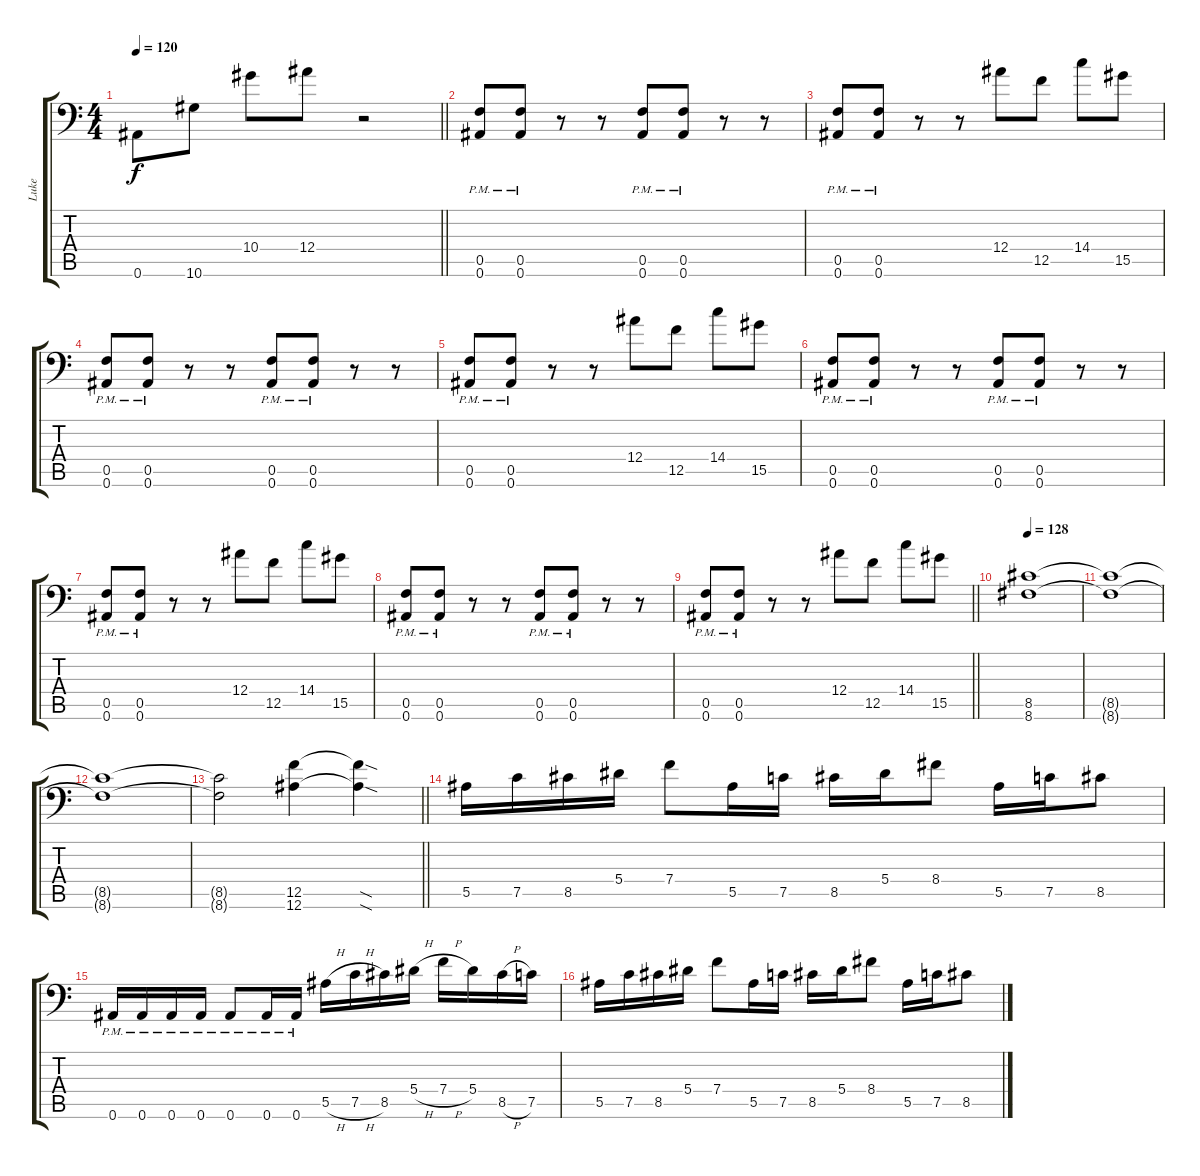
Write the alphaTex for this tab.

\track ("Luke" "Luke") {instrument distortionguitar}
\staff {score tabs}
\tuning (C4 G3 Eb3 Bb2 F2 Bb1) {hide}
\ts (4 4)
\tempo 120
\clef f4
\barLineRight lightlight
\ks c
0.6.8{dy f} 10.6.8 10.4.8 12.4.8 r.2 |
(0.5{pm} 0.6{pm}).8 (0.5{pm} 0.6{pm}).8 r.8 r.8 (0.5{pm} 0.6{pm}).8 (0.5{pm} 0.6{pm}).8 r.8 r.8 |
(0.5{pm} 0.6{pm}).8 (0.5{pm} 0.6{pm}).8 r.8 r.8 12.4.8 12.5.8 14.4.8 15.5.8 |
(0.5{pm} 0.6{pm}).8 (0.5{pm} 0.6{pm}).8 r.8 r.8 (0.5{pm} 0.6{pm}).8 (0.5{pm} 0.6{pm}).8 r.8 r.8 |
(0.5{pm} 0.6{pm}).8 (0.5{pm} 0.6{pm}).8 r.8 r.8 12.4.8 12.5.8 14.4.8 15.5.8 |
(0.5{pm} 0.6{pm}).8 (0.5{pm} 0.6{pm}).8 r.8 r.8 (0.5{pm} 0.6{pm}).8 (0.5{pm} 0.6{pm}).8 r.8 r.8 |
(0.5{pm} 0.6{pm}).8 (0.5{pm} 0.6{pm}).8 r.8 r.8 12.4.8 12.5.8 14.4.8 15.5.8 |
(0.5{pm} 0.6{pm}).8 (0.5{pm} 0.6{pm}).8 r.8 r.8 (0.5{pm} 0.6{pm}).8 (0.5{pm} 0.6{pm}).8 r.8 r.8 |
\barLineRight lightlight
(0.5{pm} 0.6{pm}).8 (0.5{pm} 0.6{pm}).8 r.8 r.8 12.4.8 12.5.8 14.4.8 15.5.8 |
\tempo 128
(8.5 8.6).1 |
(8.5{t} 8.6{t}).1 |
(8.5{t} 8.6{t}).1 |
\barLineRight lightlight
(8.5{t} 8.6{t}).2 (12.5 12.6).4 (12.5{sod t} 12.6{sod t}).4 |
5.5.16 7.5.16 8.5.16 5.4.16 7.4.8 5.5.16 7.5.16 8.5.16 5.4.16 8.4.8 5.5.16 7.5.16 8.5.8 |
0.6{pm}.16 0.6{pm}.16 0.6{pm}.16 0.6{pm}.16 0.6{pm}.8 0.6{pm}.16 0.6{pm}.16 5.5{h}.16 7.5{h}.16 8.5.16 5.4{h}.16 7.4{h}.16 5.4.16 8.5{h}.16 7.5.16 |
5.5.16 7.5.16 8.5.16 5.4.16 7.4.8 5.5.16 7.5.16 8.5.16 5.4.16 8.4.8 5.5.16 7.5.16 8.5.8
